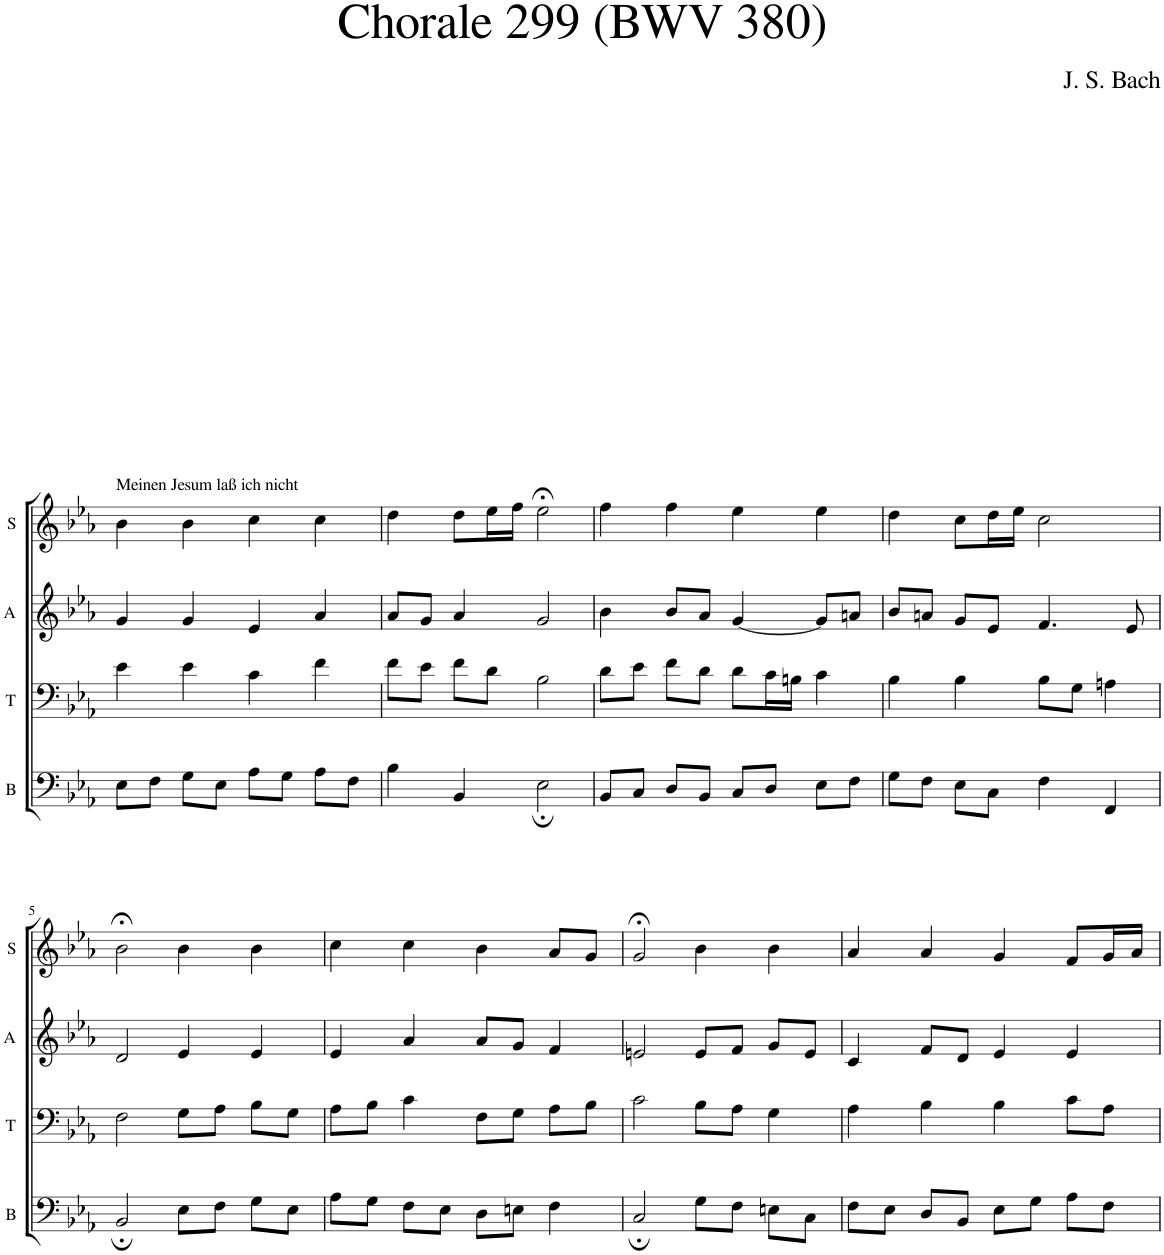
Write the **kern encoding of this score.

**kern	**kern	**kern	**kern
*part4	*part3	*part2	*part1
*staff4	*staff3	*staff2	*staff1
*I"B	*I"T	*I"A	*I"S
*I'B	*I'T	*I'A	*I'S
*clefF4	*clefF4	*clefG2	*clefG2
*k[b-e-a-]	*k[b-e-a-]	*k[b-e-a-]	*k[b-e-a-]
=1	=1	=1	=1
!	!	!	!LO:TX:a:t=Meinen Jesum laß ich nicht
8E-\L	4e-\	4g/	4b-\
8F\J	.	.	.
8G\L	4e-\	4g/	4b-\
8E-\J	.	.	.
8A-\L	4c\	4e-/	4cc\
8G\J	.	.	.
8A-\L	4f\	4a-/	4cc\
8F\J	.	.	.
=2	=2	=2	=2
4B-\	8f\L	8a-/L	4dd\
.	8e-\J	8g/J	.
4BB-/	8f\L	4a-/	8dd\L
.	8d\J	.	16ee-\L
.	.	.	16ff\JJ
2E-;\	2B-\	2g/	2ee-;<\
=3	=3	=3	=3
8BB-/L	8d\L	4b-\	4ff\
8C/J	8e-\J	.	.
8D/L	8f\L	8b-/L	4ff\
8BB-/J	8d\J	8a-/J	.
8C/L	8d\L	[4g/	4ee-\
8D/J	16c\L	.	.
.	16Bn\JJ	.	.
8E-\L	4c\	8g/L]	4ee-\
8F\J	.	8an/J	.
=4	=4	=4	=4
8G\L	4B-\	8b-/L	4dd\
8F\J	.	8an/J	.
8E-\L	4B-\	8g/L	8cc\L
8C\J	.	8e-/J	16dd\L
.	.	.	16ee-\JJ
4F\	8B-\L	4.f/	2cc\
.	8G\J	.	.
4FF/	4An\	.	.
.	.	8e-/	.
!!LO:LB:g=z
=5	=5	=5	=5
2BB-;/	2F\	2d/	2b-;<\
8E-\L	8G\L	4e-/	4b-\
8F\J	8A-\J	.	.
8G\L	8B-\L	4e-/	4b-\
8E-\J	8G\J	.	.
=6	=6	=6	=6
8A-\L	8A-\L	4e-/	4cc\
8G\J	8B-\J	.	.
8F\L	4c\	4a-/	4cc\
8E-\J	.	.	.
8D\L	8F\L	8a-/L	4b-\
8En\J	8G\J	8g/J	.
4F\	8A-\L	4f/	8a-/L
.	8B-\J	.	8g/J
=7	=7	=7	=7
2C;/	2c\	2en/	2g;</
8G\L	8B-\L	8e/L	4b-\
8F\J	8A-\J	8f/J	.
8En\L	4G\	8g/L	4b-\
8C\J	.	8e/J	.
=8	=8	=8	=8
8F\L	4A-\	4c/	4a-/
8E-\J	.	.	.
8D/L	4B-\	8f/L	4a-/
8BB-/J	.	8d/J	.
8E-\L	4B-\	4e-/	4g/
8G\J	.	.	.
8A-\L	8c\L	4e-/	8f/L
8F\J	8A-\J	.	16g/L
.	.	.	16a-/JJ
=	=	=	=
*-	*-	*-	*-
